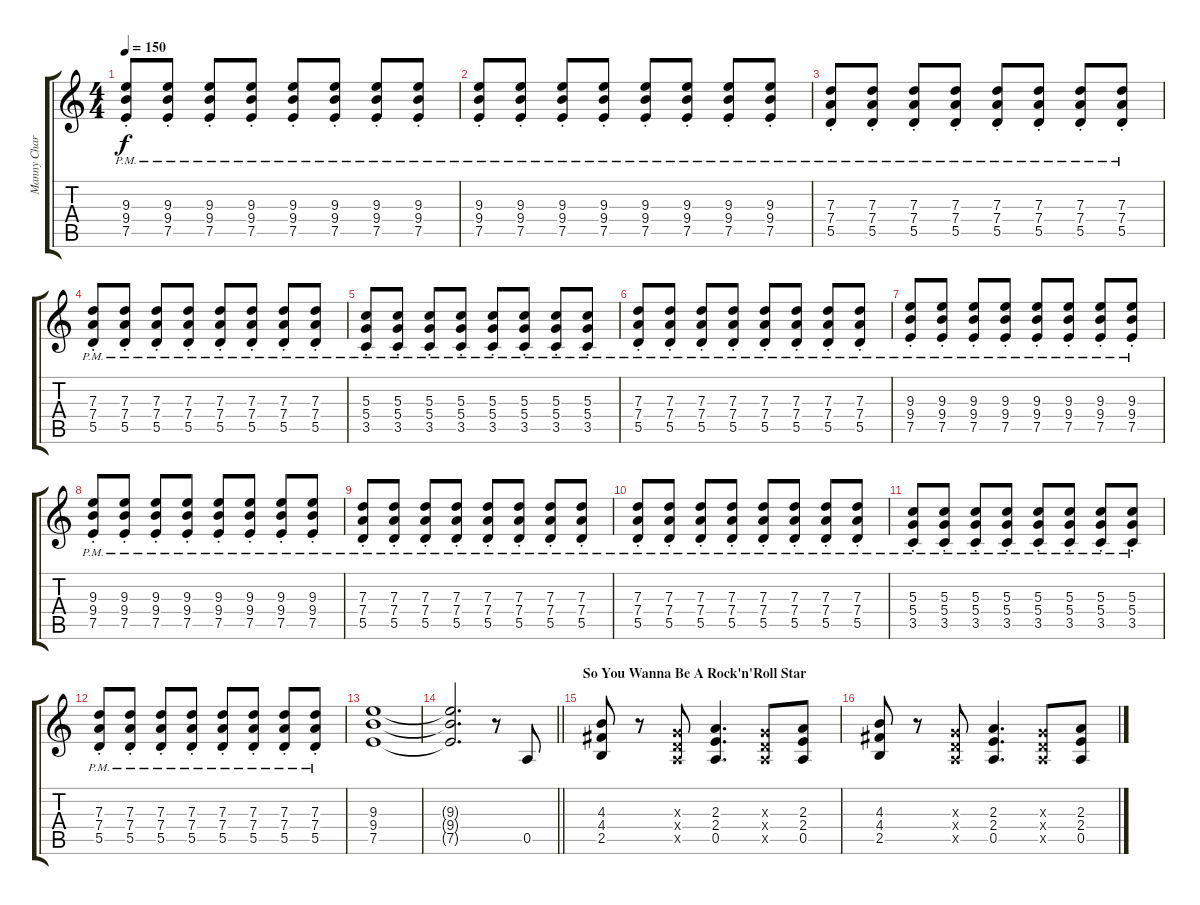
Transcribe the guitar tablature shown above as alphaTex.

\track ("Manny Charlton (rhythm guitar)" "Manny Char") {instrument overdrivenguitar}
\staff {score tabs}
\tuning (E4 B3 G3 D3 A2 E2) {hide}
\ts (4 4)
\tempo 150
\clef g2
\ks c
(9.3{pm st} 9.4{pm st} 7.5{pm st}).8{dy f} (9.3{pm st} 9.4{pm st} 7.5{pm st}).8 (9.3{pm st} 9.4{pm st} 7.5{pm st}).8 (9.3{pm st} 9.4{pm st} 7.5{pm st}).8 (9.3{pm st} 9.4{pm st} 7.5{pm st}).8 (9.3{pm st} 9.4{pm st} 7.5{pm st}).8 (9.3{pm st} 9.4{pm st} 7.5{pm st}).8 (9.3{pm st} 9.4{pm st} 7.5{pm st}).8 |
(9.3{pm st} 9.4{pm st} 7.5{pm st}).8 (9.3{pm st} 9.4{pm st} 7.5{pm st}).8 (9.3{pm st} 9.4{pm st} 7.5{pm st}).8 (9.3{pm st} 9.4{pm st} 7.5{pm st}).8 (9.3{pm st} 9.4{pm st} 7.5{pm st}).8 (9.3{pm st} 9.4{pm st} 7.5{pm st}).8 (9.3{pm st} 9.4{pm st} 7.5{pm st}).8 (9.3{pm st} 9.4{pm st} 7.5{pm st}).8 |
(7.3{pm st} 7.4{pm st} 5.5{pm st}).8 (7.3{pm st} 7.4{pm st} 5.5{pm st}).8 (7.3{pm st} 7.4{pm st} 5.5{pm st}).8 (7.3{pm st} 7.4{pm st} 5.5{pm st}).8 (7.3{pm st} 7.4{pm st} 5.5{pm st}).8 (7.3{pm st} 7.4{pm st} 5.5{pm st}).8 (7.3{pm st} 7.4{pm st} 5.5{pm st}).8 (7.3{pm st} 7.4{pm st} 5.5{pm st}).8 |
(7.3{pm st} 7.4{pm st} 5.5{pm st}).8 (7.3{pm st} 7.4{pm st} 5.5{pm st}).8 (7.3{pm st} 7.4{pm st} 5.5{pm st}).8 (7.3{pm st} 7.4{pm st} 5.5{pm st}).8 (7.3{pm st} 7.4{pm st} 5.5{pm st}).8 (7.3{pm st} 7.4{pm st} 5.5{pm st}).8 (7.3{pm st} 7.4{pm st} 5.5{pm st}).8 (7.3{pm st} 7.4{pm st} 5.5{pm st}).8 |
(5.3{pm st} 5.4{pm st} 3.5{pm st}).8 (5.3{pm st} 5.4{pm st} 3.5{pm st}).8 (5.3{pm st} 5.4{pm st} 3.5{pm st}).8 (5.3{pm st} 5.4{pm st} 3.5{pm st}).8 (5.3{pm st} 5.4{pm st} 3.5{pm st}).8 (5.3{pm st} 5.4{pm st} 3.5{pm st}).8 (5.3{pm st} 5.4{pm st} 3.5{pm st}).8 (5.3{pm st} 5.4{pm st} 3.5{pm st}).8 |
(7.3{pm st} 7.4{pm st} 5.5{pm st}).8 (7.3{pm st} 7.4{pm st} 5.5{pm st}).8 (7.3{pm st} 7.4{pm st} 5.5{pm st}).8 (7.3{pm st} 7.4{pm st} 5.5{pm st}).8 (7.3{pm st} 7.4{pm st} 5.5{pm st}).8 (7.3{pm st} 7.4{pm st} 5.5{pm st}).8 (7.3{pm st} 7.4{pm st} 5.5{pm st}).8 (7.3{pm st} 7.4{pm st} 5.5{pm st}).8 |
(9.3{pm st} 9.4{pm st} 7.5{pm st}).8 (9.3{pm st} 9.4{pm st} 7.5{pm st}).8 (9.3{pm st} 9.4{pm st} 7.5{pm st}).8 (9.3{pm st} 9.4{pm st} 7.5{pm st}).8 (9.3{pm st} 9.4{pm st} 7.5{pm st}).8 (9.3{pm st} 9.4{pm st} 7.5{pm st}).8 (9.3{pm st} 9.4{pm st} 7.5{pm st}).8 (9.3{pm st} 9.4{pm st} 7.5{pm st}).8 |
(9.3{pm st} 9.4{pm st} 7.5{pm st}).8 (9.3{pm st} 9.4{pm st} 7.5{pm st}).8 (9.3{pm st} 9.4{pm st} 7.5{pm st}).8 (9.3{pm st} 9.4{pm st} 7.5{pm st}).8 (9.3{pm st} 9.4{pm st} 7.5{pm st}).8 (9.3{pm st} 9.4{pm st} 7.5{pm st}).8 (9.3{pm st} 9.4{pm st} 7.5{pm st}).8 (9.3{pm st} 9.4{pm st} 7.5{pm st}).8 |
(7.3{pm st} 7.4{pm st} 5.5{pm st}).8 (7.3{pm st} 7.4{pm st} 5.5{pm st}).8 (7.3{pm st} 7.4{pm st} 5.5{pm st}).8 (7.3{pm st} 7.4{pm st} 5.5{pm st}).8 (7.3{pm st} 7.4{pm st} 5.5{pm st}).8 (7.3{pm st} 7.4{pm st} 5.5{pm st}).8 (7.3{pm st} 7.4{pm st} 5.5{pm st}).8 (7.3{pm st} 7.4{pm st} 5.5{pm st}).8 |
(7.3{pm st} 7.4{pm st} 5.5{pm st}).8 (7.3{pm st} 7.4{pm st} 5.5{pm st}).8 (7.3{pm st} 7.4{pm st} 5.5{pm st}).8 (7.3{pm st} 7.4{pm st} 5.5{pm st}).8 (7.3{pm st} 7.4{pm st} 5.5{pm st}).8 (7.3{pm st} 7.4{pm st} 5.5{pm st}).8 (7.3{pm st} 7.4{pm st} 5.5{pm st}).8 (7.3{pm st} 7.4{pm st} 5.5{pm st}).8 |
(5.3{pm st} 5.4{pm st} 3.5{pm st}).8 (5.3{pm st} 5.4{pm st} 3.5{pm st}).8 (5.3{pm st} 5.4{pm st} 3.5{pm st}).8 (5.3{pm st} 5.4{pm st} 3.5{pm st}).8 (5.3{pm st} 5.4{pm st} 3.5{pm st}).8 (5.3{pm st} 5.4{pm st} 3.5{pm st}).8 (5.3{pm st} 5.4{pm st} 3.5{pm st}).8 (5.3{pm st} 5.4{pm st} 3.5{pm st}).8 |
(7.3{pm st} 7.4{pm st} 5.5{pm st}).8 (7.3{pm st} 7.4{pm st} 5.5{pm st}).8 (7.3{pm st} 7.4{pm st} 5.5{pm st}).8 (7.3{pm st} 7.4{pm st} 5.5{pm st}).8 (7.3{pm st} 7.4{pm st} 5.5{pm st}).8 (7.3{pm st} 7.4{pm st} 5.5{pm st}).8 (7.3{pm st} 7.4{pm st} 5.5{pm st}).8 (7.3{pm st} 7.4{pm st} 5.5{pm st}).8 |
(9.3 9.4 7.5).1{volume 3} |
\barLineRight lightlight
(9.3{t} 9.4{t} 7.5{t}).2{d} r.8 0.5.8{volume 10} |
\section ("" "So You Wanna Be A Rock'n'Roll Star")
(4.3 4.4 2.5).8 r.8 (0.3{x} 0.4{x} 0.5{x}).8 (2.3 2.4 0.5).4{d} (0.3{x} 0.4{x} 0.5{x}).8 (2.3 2.4 0.5).8 |
(4.3 4.4 2.5).8 r.8 (0.3{x} 0.4{x} 0.5{x}).8 (2.3 2.4 0.5).4{d} (0.3{x} 0.4{x} 0.5{x}).8 (2.3 2.4 0.5).8
